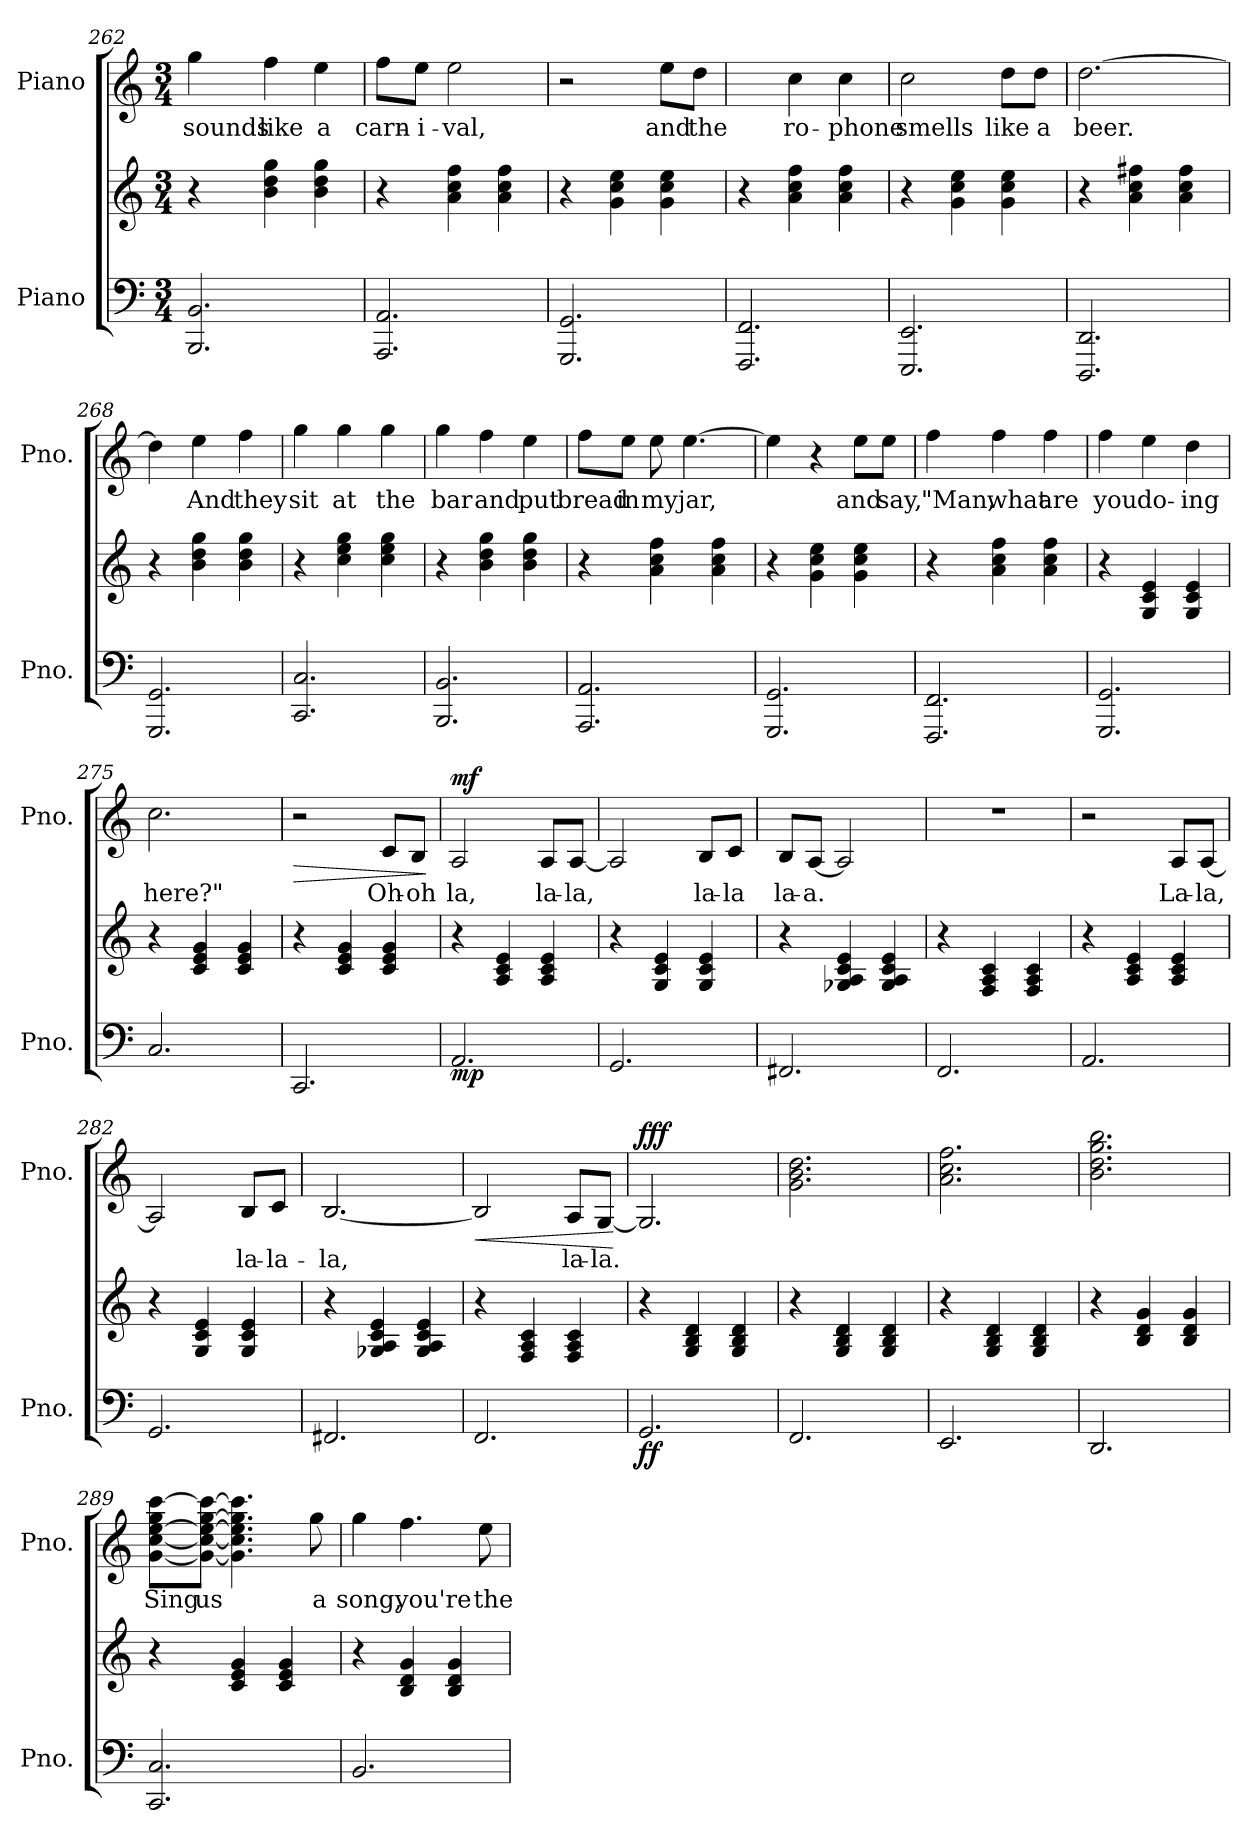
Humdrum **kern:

**kern	**kern	**dynam	**kern	**text	**dynam
*part2	*part2	*part2	*part1	*part1	*part1
*staff3	*staff2	*staff2/3	*staff1	*staff1	*staff1
*I"Piano	*	*	*I"Piano	*	*
*I'Pno.	*	*	*I'Pno.	*	*
*clefF4	*clefG2	*	*clefG2	*	*
*k[]	*k[]	*	*k[]	*	*
*M3/4	*M3/4	*	*M3/4	*	*
=262	=262	=262	=262	=262	=262
2.BBB/ 2.BB/	4r	.	4gg\	sounds	.
.	4b\ 4dd\ 4gg\	.	4ff\	like	.
.	4b\ 4dd\ 4gg\	.	4ee\	a	.
=263	=263	=263	=263	=263	=263
2.AAA/ 2.AA/	4r	.	8ff\L	carn-	.
.	.	.	8ee\J	-i-	.
.	4a\ 4cc\ 4ff\	.	2ee\	-val,	.
.	4a\ 4cc\ 4ff\	.	.	.	.
!!LO:PB:g=z
=264	=264	=264	=264	=264	=264
2.GGG/ 2.GG/	4r	.	2r	.	.
.	4g\ 4cc\ 4ee\	.	.	.	.
.	4g\ 4cc\ 4ee\	.	8ee\L	and	.
.	.	.	8dd\J	the	.
=265	=265	=265	=265	=265	=265
2.FFF/ 2.FF/	4r	.	4a/yy	mic-	.
.	4a\ 4cc\ 4ff\	.	4cc\	-ro-	.
.	4a\ 4cc\ 4ff\	.	4cc\	-phone	.
=266	=266	=266	=266	=266	=266
2.EEE/ 2.EE/	4r	.	2cc\	smells	.
.	4g\ 4cc\ 4ee\	.	.	.	.
.	4g\ 4cc\ 4ee\	.	8dd\L	like	.
.	.	.	8dd\J	a	.
=267	=267	=267	=267	=267	=267
2.DDD/ 2.DD/	4r	.	[2.dd\	beer.	.
.	4a\ 4cc\ 4ff#X\	.	.	.	.
.	4a\ 4cc\ 4ff#\	.	.	.	.
=268	=268	=268	=268	=268	=268
2.GGG/ 2.GG/	4r	.	4dd\]	.	.
.	4b\ 4dd\ 4gg\	.	4ee\	And	.
.	4b\ 4dd\ 4gg\	.	4ff\	they	.
=269	=269	=269	=269	=269	=269
2.CC/ 2.C/	4r	.	4gg\	sit	.
.	4cc\ 4ee\ 4gg\	.	4gg\	at	.
.	4cc\ 4ee\ 4gg\	.	4gg\	the	.
=270	=270	=270	=270	=270	=270
2.BBB/ 2.BB/	4r	.	4gg\	bar	.
.	4b\ 4dd\ 4gg\	.	4ff\	and	.
.	4b\ 4dd\ 4gg\	.	4ee\	put	.
!!LO:LB:g=z
=271	=271	=271	=271	=271	=271
2.AAA/ 2.AA/	4r	.	8ff\L	bread	.
.	.	.	8ee\J	in	.
.	4a\ 4cc\ 4ff\	.	8ee\	my	.
.	.	.	[4.ee\	jar,	.
.	4a\ 4cc\ 4ff\	.	.	.	.
=272	=272	=272	=272	=272	=272
2.GGG/ 2.GG/	4r	.	4ee\]	.	.
.	4g\ 4cc\ 4ee\	.	4r	.	.
.	4g\ 4cc\ 4ee\	.	8ee\L	and	.
.	.	.	8ee\J	say,	.
=273	=273	=273	=273	=273	=273
2.FFF/ 2.FF/	4r	.	4ff\	"Man,	.
.	4a\ 4cc\ 4ff\	.	4ff\	what	.
.	4a\ 4cc\ 4ff\	.	4ff\	are	.
=274	=274	=274	=274	=274	=274
2.GGG/ 2.GG/	4r	.	4ff\	you	.
.	4G/ 4c/ 4e/	.	4ee\	do-	.
.	4G/ 4c/ 4e/	.	4dd\	-ing	.
=275	=275	=275	=275	=275	=275
2.C/	4r	.	2.cc\	here?"	.
.	4c/ 4e/ 4g/	.	.	.	.
.	4c/ 4e/ 4g/	.	.	.	.
=276	=276	=276	=276	=276	=276
!	!	!	!	!	!LO:HP:b
2.CC/	4r	.	2r	.	>
.	4c/ 4e/ 4g/	.	.	.	.
.	4c/ 4e/ 4g/	.	8c/L	Oh-	.
.	.	.	8B/J	-oh	.
.	.	.	.	.	]
!!LO:LB:g=z
=277	=277	=277	=277	=277	=277
!	!	!LO:DY:b=2	!	!	!LO:DY:b
2.AA/	4r	mp	2A/	la,	mf
.	4A/ 4c/ 4e/	.	.	.	.
.	4A/ 4c/ 4e/	.	8A/L	la-	.
.	.	.	[8A/J	-la,	.
=278	=278	=278	=278	=278	=278
2.GG/	4r	.	2A/]	.	.
.	4G/ 4c/ 4e/	.	.	.	.
.	4G/ 4c/ 4e/	.	8B/L	la-	.
.	.	.	8c/J	-la	.
=279	=279	=279	=279	=279	=279
2.FF#X/	4r	.	8B/L	la-	.
.	.	.	[8A/J	-a.	.
.	4G-X/ 4A/ 4c/ 4e/	.	2A/]	.	.
.	4G-/ 4A/ 4c/ 4e/	.	.	.	.
=280	=280	=280	=280	=280	=280
2.FF/	4r	.	2.r	.	.
.	4F/ 4A/ 4c/	.	.	.	.
.	4F/ 4A/ 4c/	.	.	.	.
=281	=281	=281	=281	=281	=281
2.AA/	4r	.	2r	.	.
.	4A/ 4c/ 4e/	.	.	.	.
.	4A/ 4c/ 4e/	.	8A/L	La-	.
.	.	.	[8A/J	-la,	.
=282	=282	=282	=282	=282	=282
2.GG/	4r	.	2A/]	.	.
.	4G/ 4c/ 4e/	.	.	.	.
.	4G/ 4c/ 4e/	.	8B/L	la-	.
.	.	.	8c/J	-la-	.
=283	=283	=283	=283	=283	=283
2.FF#X/	4r	.	[2.B/	-la,	.
.	4G-X/ 4A/ 4c/ 4e/	.	.	.	.
.	4G-/ 4A/ 4c/ 4e/	.	.	.	.
!!LO:PB:g=z
=284	=284	=284	=284	=284	=284
!	!	!	!	!	!LO:HP:b
2.FF/	4r	.	2B/]	.	<
.	4F/ 4A/ 4c/	.	.	.	.
.	4F/ 4A/ 4c/	.	8A/L	la-	.
.	.	.	[8G/J	-la.	.
.	.	.	.	.	[
=285	=285	=285	=285	=285	=285
!	!	!LO:DY:b=2	!	!	!LO:DY:b
2.GG/	4r	ff	2.G/]	.	fff
.	4G/ 4B/ 4d/	.	.	.	.
.	4G/ 4B/ 4d/	.	.	.	.
=286	=286	=286	=286	=286	=286
2.FF/	4r	.	2.g\ 2.b\ 2.dd\	.	.
.	4G/ 4B/ 4d/	.	.	.	.
.	4G/ 4B/ 4d/	.	.	.	.
=287	=287	=287	=287	=287	=287
2.EE/	4r	.	2.a\ 2.cc\ 2.ff\	.	.
.	4G/ 4B/ 4d/	.	.	.	.
.	4G/ 4B/ 4d/	.	.	.	.
=288	=288	=288	=288	=288	=288
2.DD/	4r	.	2.b\ 2.dd\ 2.gg\ 2.bb\	.	.
.	4B/ 4d/ 4g/	.	.	.	.
.	4B/ 4d/ 4g/	.	.	.	.
=289	=289	=289	=289	=289	=289
2.CC/ 2.C/	4r	.	[8g\ [8cc\ [8ee\ 8gg\ [8ccc\L	Sing	.
.	.	.	8g\_ 8cc\_ 8ee\_ [8gg\ 8ccc\_J	us	.
.	4c/ 4e/ 4g/	.	4.g\] 4.cc\] 4.ee\] 4.gg\] 4.ccc\]	.	.
.	4c/ 4e/ 4g/	.	.	.	.
.	.	.	8gg\	a	.
=290	=290	=290	=290	=290	=290
2.BB/	4r	.	4gg\	song,	.
.	4B/ 4d/ 4g/	.	4.ff\	you're	.
.	4B/ 4d/ 4g/	.	.	.	.
.	.	.	8ee\	the	.
=	=	=	=	=	=
*-	*-	*-	*-	*-	*-
